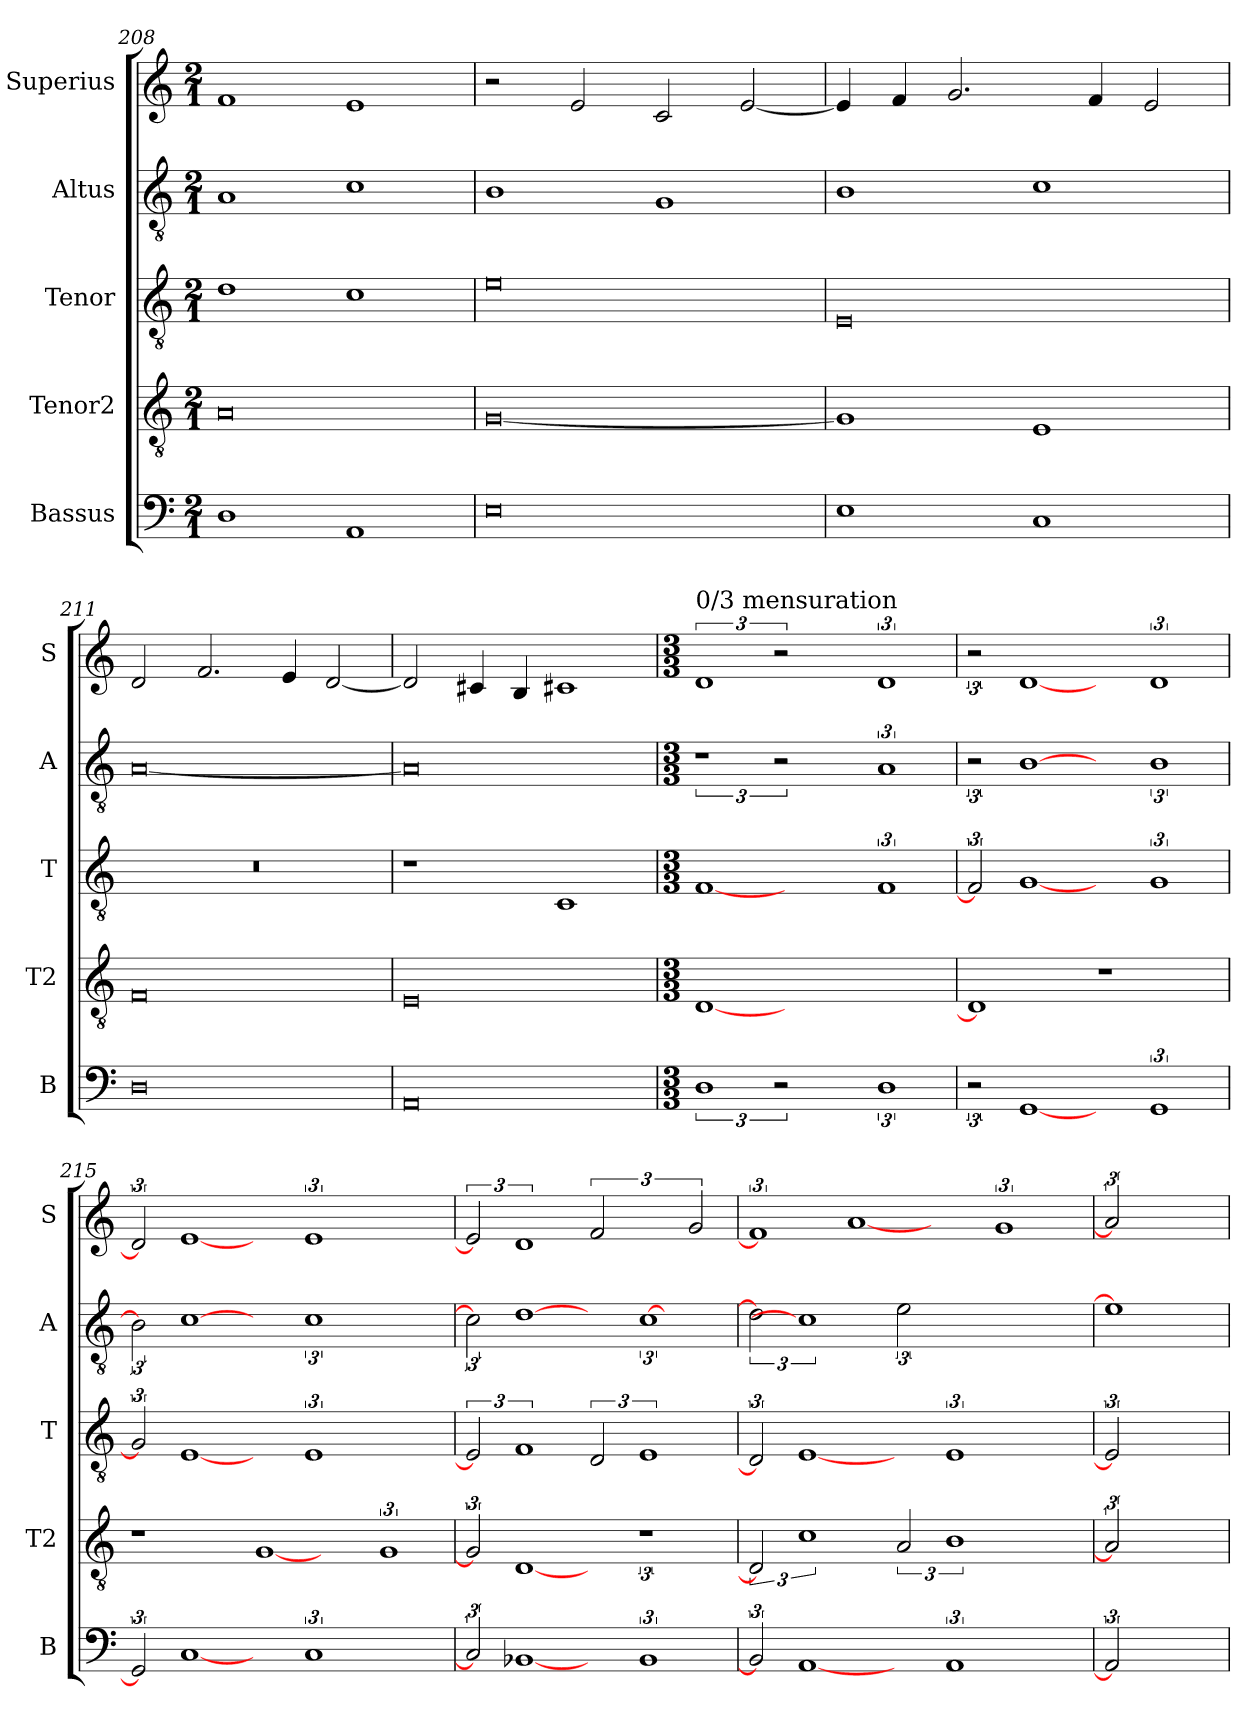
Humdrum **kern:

**kern	**kern	**kern	**kern	**kern
*part5	*part4	*part3	*part2	*part1
*staff5	*staff4	*staff3	*staff2	*staff1
*I"Bassus	*I"Tenor2	*I"Tenor	*I"Altus	*I"Superius
*I'B	*I'T2	*I'T	*I'A	*I'S
*clefF4	*clefGv2	*clefGv2	*clefGv2	*clefG2
*k[]	*k[]	*k[]	*k[]	*k[]
*M2/1	*M2/1	*M2/1	*M2/1	*M2/1
=208	=208	=208	=208	=208
1D	0A	1d	1A	1f
1AA	.	1c	1c	1e
=209	=209	=209	=209	=209
0E	[0G	0e	1B	2r
.	.	.	.	2e/
.	.	.	1G	2c/
.	.	.	.	[2e/
=210	=210	=210	=210	=210
1E	1G]	0E	1B	4e/]
.	.	.	.	4f/
.	.	.	.	2.g/
1C	1E	.	1c	.
.	.	.	.	4f/
.	.	.	.	2e/
=211	=211	=211	=211	=211
0D	0F	0r	[0A	2d/
.	.	.	.	2.f/
.	.	.	.	4e/
.	.	.	.	[2d/
=212	=212	=212	=212	=212
0AA	0E	1r	0A]	2d/]
.	.	.	.	4c#X/
.	.	.	.	4B/
.	.	1C	.	1c#X
=213	=213	=213	=213	=213
*M3/3	*M3/3	*M3/3	*M3/3	*M3/3
!	!	!	!	!LO:TX:a:t=0/3 mensuration
3%2D	[1D	[1F	3%2r	3%2d
3r	.	.	3r	3r
3ryy	1ryy	3ryy	3ryy	3ryy
3%2D	.	3%2F	3%2A	3%2d
=214	=214	=214	=214	=214
3r	1D]	3F]	3r	3r
[1GG	.	[1G	[1B	[1d
.	1r	.	.	.
3%2GG	.	3%2G	3%2B	3%2d
=215	=215	=215	=215	=215
3GG]	1r	3G]	3B]	3d]
[1C	.	[1E	[1c	[1e
.	[1G	.	.	.
3%2C	.	3%2E	3%2c	3%2e
3%2ryy	3%2G	3%2ryy	3%2ryy	3%2ryy
=216	=216	=216	=216	=216
3C]	3G]	3E]	3c]	3e]
[1BB-X	[1D	3%2F	[1d	3%2d
.	.	[3D	.	[3f
3%2BB-	3%2r	3%2E	[3%2c	3ryy
.	.	.	.	3g/
=217	=217	=217	=217	=217
3BB-]	3D]	3D]	3d]	3%2f]
[1AA	3%2c	[1E	3%2c]	.
.	.	.	.	[1a
.	[3A	.	[3e	.
3%2AA	3%2B	3%2E	1ryy	.
.	.	.	.	3%2g
3ryy	3ryy	3ryy	.	.
=218	=218	=218	=218	=218
3AA]	3A]	3E]	1e]	3a]
3%2ryy	3%2ryy	3%2ryy	.	3%2ryy
=	=	=	=	=
*-	*-	*-	*-	*-
